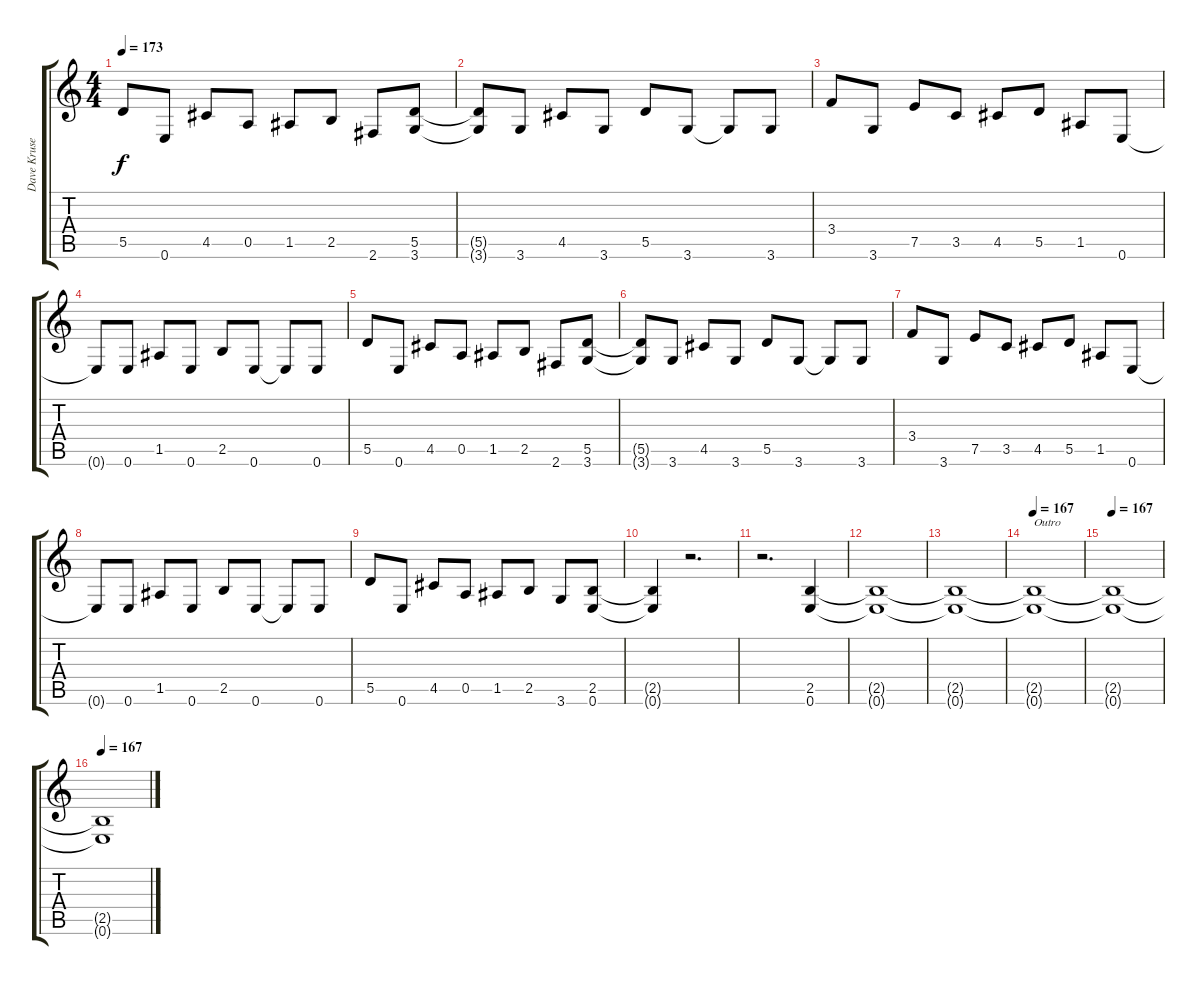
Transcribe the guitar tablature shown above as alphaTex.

\track ("Dave Krusen" "Dave Kruse") {instrument distortionguitar}
\staff {score tabs}
\tuning (E4 B3 G3 D3 A2 E2) {hide}
\ts (4 4)
\tempo 173
\clef g2
\ks c
5.5.8{dy f} 0.6.8 4.5.8 0.5.8 1.5.8 2.5.8 2.6.8 (5.5 3.6).8 |
(5.5{t} 3.6{t}).8 3.6.8 4.5.8 3.6.8 5.5.8 3.6.8 3.6{t}.8 3.6.8 |
3.4.8 3.6.8 7.5.8 3.5.8 4.5.8 5.5.8 1.5.8 0.6.8 |
0.6{t}.8 0.6.8 1.5.8 0.6.8 2.5.8 0.6.8 0.6{t}.8 0.6.8 |
5.5.8 0.6.8 4.5.8 0.5.8 1.5.8 2.5.8 2.6.8 (5.5 3.6).8 |
(5.5{t} 3.6{t}).8 3.6.8 4.5.8 3.6.8 5.5.8 3.6.8 3.6{t}.8 3.6.8 |
3.4.8 3.6.8 7.5.8 3.5.8 4.5.8 5.5.8 1.5.8 0.6.8 |
0.6{t}.8 0.6.8 1.5.8 0.6.8 2.5.8 0.6.8 0.6{t}.8 0.6.8 |
5.5.8 0.6.8 4.5.8 0.5.8 1.5.8 2.5.8 3.6.8 (2.5 0.6).8 |
(2.5{t} 0.6{t}).4 r.2{d} |
r.2{d} (2.5 0.6).4 |
(2.5{t} 0.6{t}).1 |
(2.5{t} 0.6{t}).1 |
\tempo 167
(2.5{t} 0.6{t}).1{txt "Outro"} |
\tempo 167
(2.5{t} 0.6{t}).1 |
\tempo 167
(2.5{t} 0.6{t}).1
